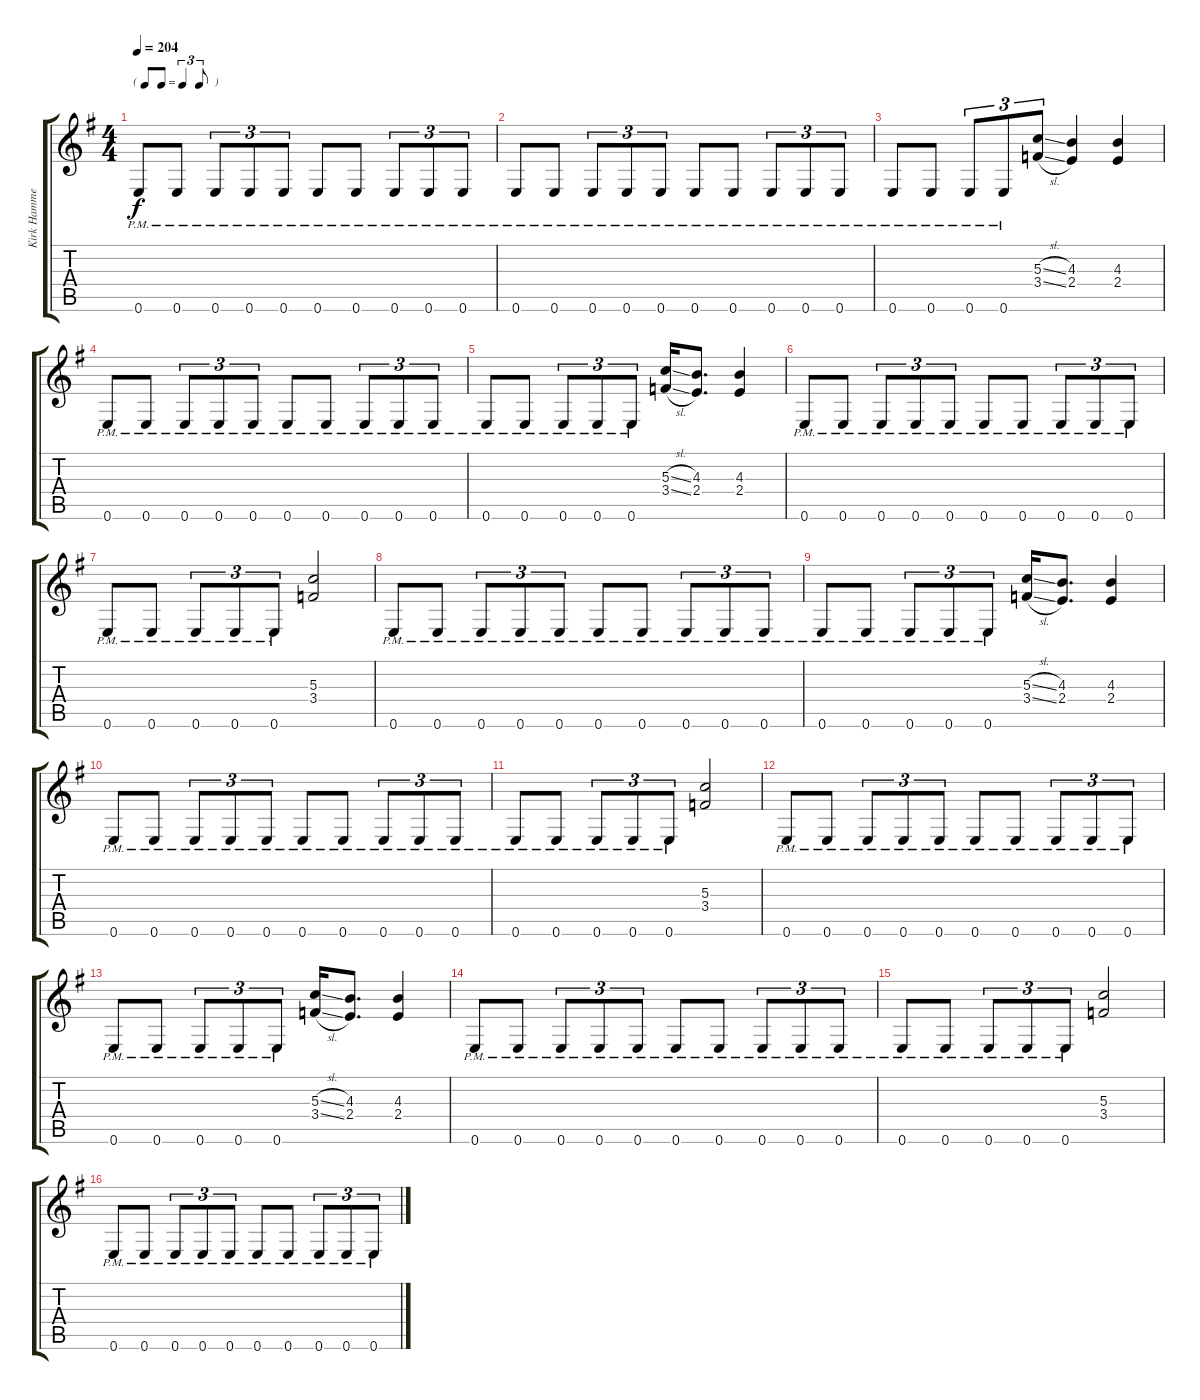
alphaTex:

\track ("Kirk Hammett" "Kirk Hamme") {instrument distortionguitar}
\staff {score tabs}
\tuning (E4 B3 G3 D3 A2 E2) {hide}
\ts (4 4)
\tf triplet8th
\tempo 204
\clef g2
\ks eminor
0.6{pm}.8{dy f} 0.6{pm}.8 0.6{pm}.8{tu (3 2)} 0.6{pm}.8{tu (3 2)} 0.6{pm}.8{tu (3 2)} 0.6{pm}.8 0.6{pm}.8 0.6{pm}.8{tu (3 2)} 0.6{pm}.8{tu (3 2)} 0.6{pm}.8{tu (3 2)} |
0.6{pm}.8 0.6{pm}.8 0.6{pm}.8{tu (3 2)} 0.6{pm}.8{tu (3 2)} 0.6{pm}.8{tu (3 2)} 0.6{pm}.8 0.6{pm}.8 0.6{pm}.8{tu (3 2)} 0.6{pm}.8{tu (3 2)} 0.6{pm}.8{tu (3 2)} |
0.6{pm}.8 0.6{pm}.8 0.6{pm}.8{tu (3 2)} 0.6{pm}.8{tu (3 2)} (5.3{sl} 3.4{sl}).8{tu (3 2)} (4.3 2.4).4 (4.3 2.4).4 |
0.6{pm}.8 0.6{pm}.8 0.6{pm}.8{tu (3 2)} 0.6{pm}.8{tu (3 2)} 0.6{pm}.8{tu (3 2)} 0.6{pm}.8 0.6{pm}.8 0.6{pm}.8{tu (3 2)} 0.6{pm}.8{tu (3 2)} 0.6{pm}.8{tu (3 2)} |
0.6{pm}.8 0.6{pm}.8 0.6{pm}.8{tu (3 2)} 0.6{pm}.8{tu (3 2)} 0.6{pm}.8{tu (3 2)} (5.3{sl} 3.4{sl}).16 (4.3 2.4).8{d} (4.3 2.4).4 |
0.6{pm}.8 0.6{pm}.8 0.6{pm}.8{tu (3 2)} 0.6{pm}.8{tu (3 2)} 0.6{pm}.8{tu (3 2)} 0.6{pm}.8 0.6{pm}.8 0.6{pm}.8{tu (3 2)} 0.6{pm}.8{tu (3 2)} 0.6{pm}.8{tu (3 2)} |
0.6{pm}.8 0.6{pm}.8 0.6{pm}.8{tu (3 2)} 0.6{pm}.8{tu (3 2)} 0.6{pm}.8{tu (3 2)} (5.3 3.4).2 |
0.6{pm}.8 0.6{pm}.8 0.6{pm}.8{tu (3 2)} 0.6{pm}.8{tu (3 2)} 0.6{pm}.8{tu (3 2)} 0.6{pm}.8 0.6{pm}.8 0.6{pm}.8{tu (3 2)} 0.6{pm}.8{tu (3 2)} 0.6{pm}.8{tu (3 2)} |
0.6{pm}.8 0.6{pm}.8 0.6{pm}.8{tu (3 2)} 0.6{pm}.8{tu (3 2)} 0.6{pm}.8{tu (3 2)} (5.3{sl} 3.4{sl}).16 (4.3 2.4).8{d} (4.3 2.4).4 |
0.6{pm}.8 0.6{pm}.8 0.6{pm}.8{tu (3 2)} 0.6{pm}.8{tu (3 2)} 0.6{pm}.8{tu (3 2)} 0.6{pm}.8 0.6{pm}.8 0.6{pm}.8{tu (3 2)} 0.6{pm}.8{tu (3 2)} 0.6{pm}.8{tu (3 2)} |
0.6{pm}.8 0.6{pm}.8 0.6{pm}.8{tu (3 2)} 0.6{pm}.8{tu (3 2)} 0.6{pm}.8{tu (3 2)} (5.3 3.4).2 |
0.6{pm}.8 0.6{pm}.8 0.6{pm}.8{tu (3 2)} 0.6{pm}.8{tu (3 2)} 0.6{pm}.8{tu (3 2)} 0.6{pm}.8 0.6{pm}.8 0.6{pm}.8{tu (3 2)} 0.6{pm}.8{tu (3 2)} 0.6{pm}.8{tu (3 2)} |
0.6{pm}.8 0.6{pm}.8 0.6{pm}.8{tu (3 2)} 0.6{pm}.8{tu (3 2)} 0.6{pm}.8{tu (3 2)} (5.3{sl} 3.4{sl}).16 (4.3 2.4).8{d} (4.3 2.4).4 |
0.6{pm}.8 0.6{pm}.8 0.6{pm}.8{tu (3 2)} 0.6{pm}.8{tu (3 2)} 0.6{pm}.8{tu (3 2)} 0.6{pm}.8 0.6{pm}.8 0.6{pm}.8{tu (3 2)} 0.6{pm}.8{tu (3 2)} 0.6{pm}.8{tu (3 2)} |
0.6{pm}.8 0.6{pm}.8 0.6{pm}.8{tu (3 2)} 0.6{pm}.8{tu (3 2)} 0.6{pm}.8{tu (3 2)} (5.3 3.4).2 |
0.6{pm}.8 0.6{pm}.8 0.6{pm}.8{tu (3 2)} 0.6{pm}.8{tu (3 2)} 0.6{pm}.8{tu (3 2)} 0.6{pm}.8 0.6{pm}.8 0.6{pm}.8{tu (3 2)} 0.6{pm}.8{tu (3 2)} 0.6{pm}.8{tu (3 2)}
